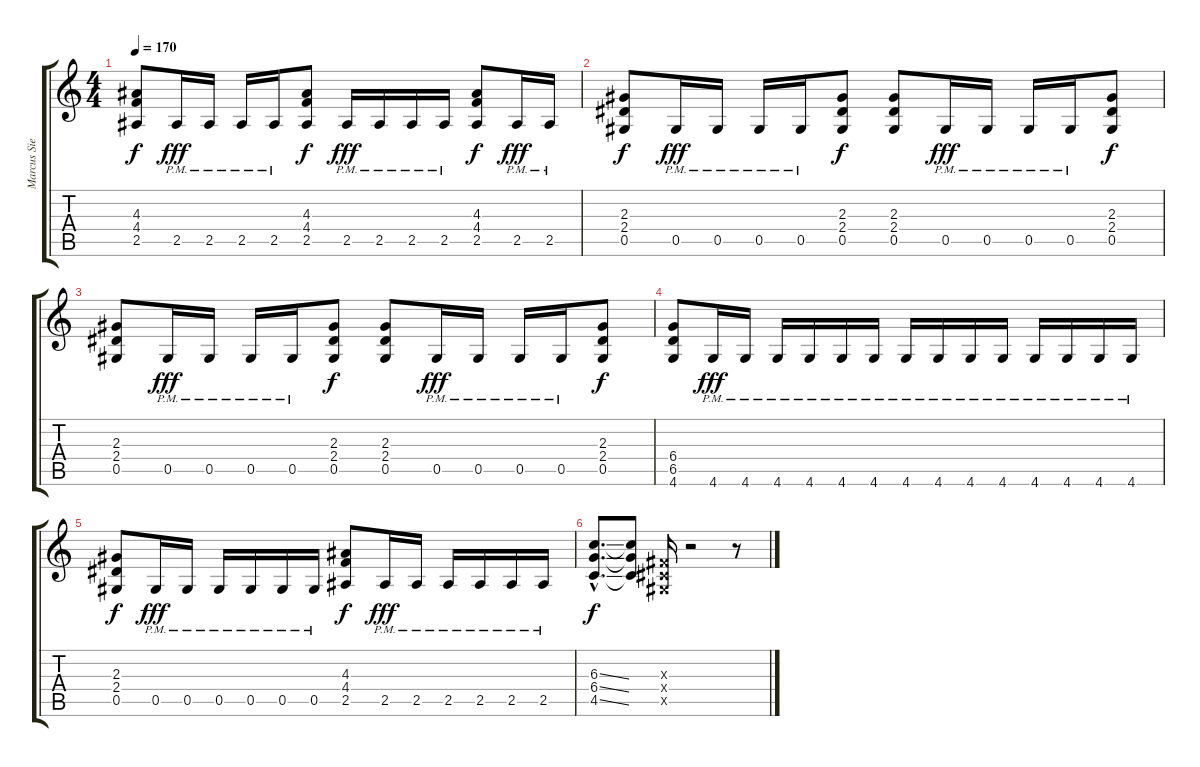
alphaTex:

\track ("Marcus Siepen" "Marcus Sie") {instrument distortionguitar}
\staff {score tabs}
\tuning (Eb4 Bb3 Gb3 Db3 Ab2 Eb2) {hide}
\ts (4 4)
\tempo 170
\clef g2
\ks c
(4.3 4.4 2.5).8{dy f} 2.5{pm}.16{dy fff} 2.5{pm}.16 2.5{pm}.16 2.5{pm}.16 (4.3 4.4 2.5).8{dy f} 2.5{pm}.16{dy fff} 2.5{pm}.16 2.5{pm}.16 2.5{pm}.16 (4.3 4.4 2.5).8{dy f} 2.5{pm}.16{dy fff} 2.5{pm}.16 |
(2.3 2.4 0.5).8{dy f} 0.5{pm}.16{dy fff} 0.5{pm}.16 0.5{pm}.16 0.5{pm}.16 (2.3 2.4 0.5).8{dy f} (2.3 2.4 0.5).8 0.5{pm}.16{dy fff} 0.5{pm}.16 0.5{pm}.16 0.5{pm}.16 (2.3 2.4 0.5).8{dy f} |
(2.3 2.4 0.5).8 0.5{pm}.16{dy fff} 0.5{pm}.16 0.5{pm}.16 0.5{pm}.16 (2.3 2.4 0.5).8{dy f} (2.3 2.4 0.5).8 0.5{pm}.16{dy fff} 0.5{pm}.16 0.5{pm}.16 0.5{pm}.16 (2.3 2.4 0.5).8{dy f} |
(6.4 6.5 4.6).8 4.6{pm}.16{dy fff} 4.6{pm}.16 4.6{pm}.16 4.6{pm}.16 4.6{pm}.16 4.6{pm}.16 4.6{pm}.16 4.6{pm}.16 4.6{pm}.16 4.6{pm}.16 4.6{pm}.16 4.6{pm}.16 4.6{pm}.16 4.6{pm}.16 |
(2.3 2.4 0.5).8{dy f} 0.5{pm}.16{dy fff} 0.5{pm}.16 0.5{pm}.16 0.5{pm}.16 0.5{pm}.16 0.5{pm}.16 (4.3 4.4 2.5).8{dy f} 2.5{pm}.16{dy fff} 2.5{pm}.16 2.5{pm}.16 2.5{pm}.16 2.5{pm}.16 2.5{pm}.16 |
(6.3{ss hac} 6.4{ss hac} 4.5{ss hac}).8{d dy f} (6.3{t} 6.4{t} 4.5{t}).8 (0.3{x} 0.4{x} 0.5{x}).16 r.2 r.8
